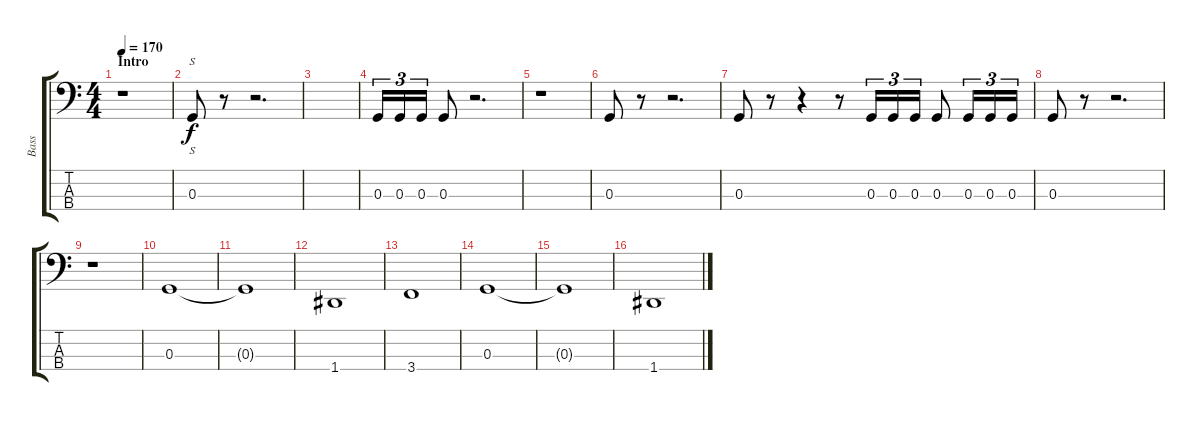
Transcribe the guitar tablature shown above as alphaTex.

\track ("Bass" "Bass") {instrument electricbassfinger}
\staff {score tabs}
\tuning (F2 C2 G1 D1) {hide}
\ts (4 4)
\section ("" "Intro")
\tempo 170
\clef f4
\ks c
r.1{dy f instrument electricbassfinger} |
0.3.8{s} r.8 r.2{d} |
|
0.3.16{tu (3 2)} 0.3.16{tu (3 2)} 0.3.16{tu (3 2)} 0.3.8 r.2{d} |
r.1 |
0.3.8 r.8 r.2{d} |
0.3.8 r.8 r.4 r.8 0.3.16{tu (3 2)} 0.3.16{tu (3 2)} 0.3.16{tu (3 2)} 0.3.8 0.3.16{tu (3 2)} 0.3.16{tu (3 2)} 0.3.16{tu (3 2)} |
0.3.8 r.8 r.2{d} |
r.1 |
0.3.1 |
0.3{t}.1 |
1.4.1 |
3.4.1 |
0.3.1 |
0.3{t}.1 |
1.4.1
